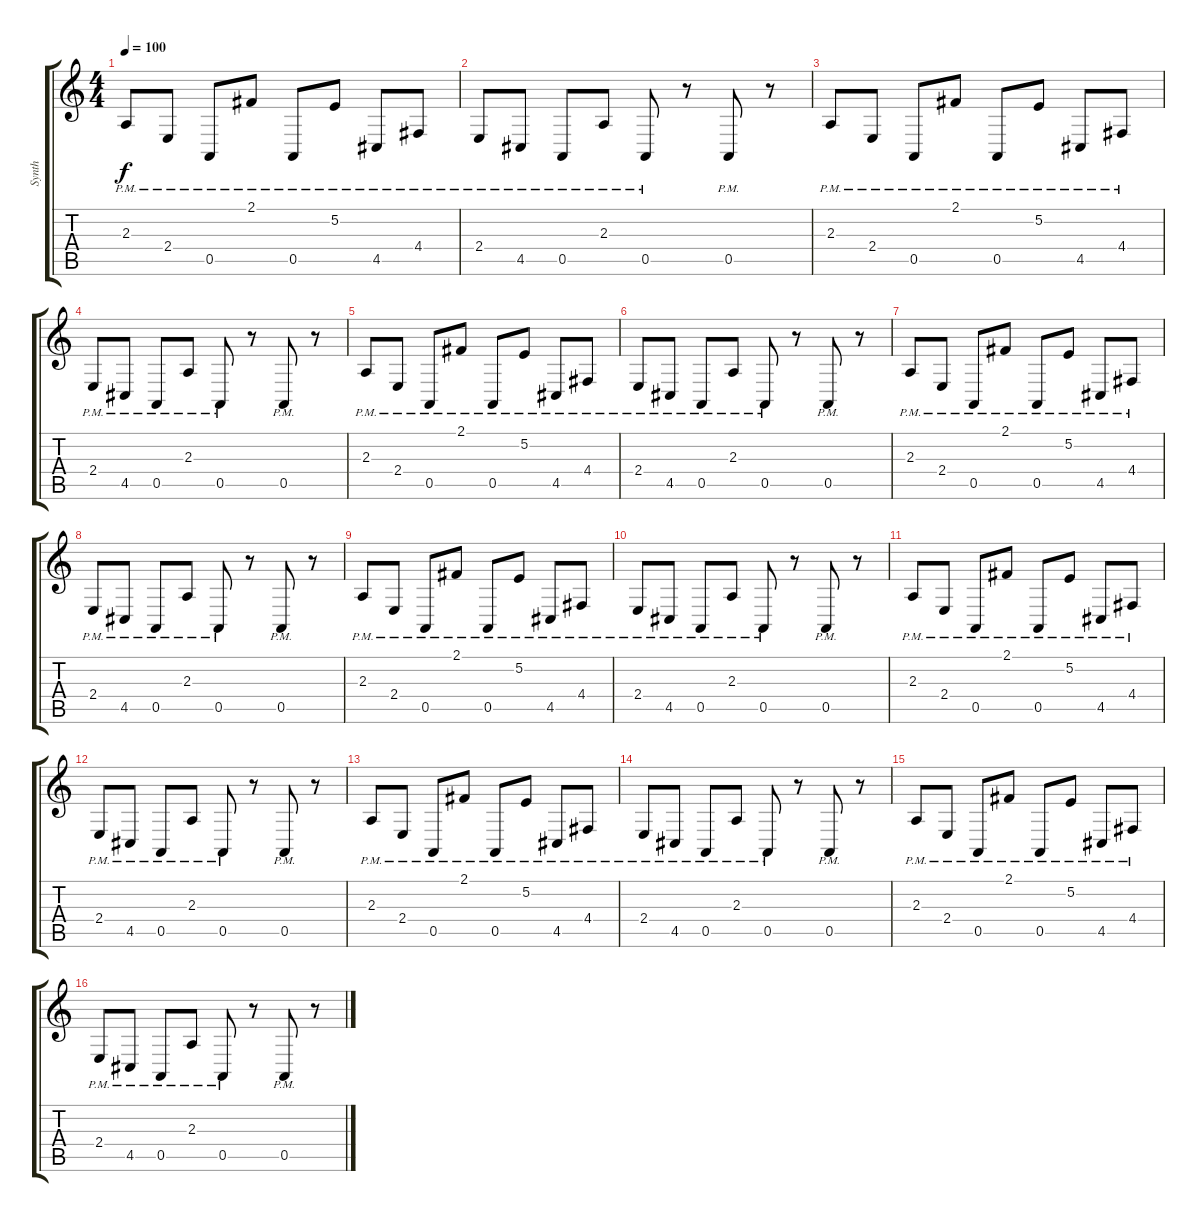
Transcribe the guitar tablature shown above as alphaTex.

\track ("Synth" "Synth") {instrument percussiveorgan}
\staff {score tabs}
\tuning (E4 B3 G3 D3 A2 E2) {hide}
\ts (4 4)
\tempo 100
\clef g2
\ks c
2.3{pm}.8{dy f} 2.4{pm}.8 0.5{pm}.8 2.1{pm}.8 0.5{pm}.8 5.2{pm}.8 4.5{pm}.8 4.4{pm}.8 |
2.4{pm}.8 4.5{pm}.8 0.5{pm}.8 2.3{pm}.8 0.5{pm}.8 r.8 0.5{pm}.8 r.8 |
2.3{pm}.8 2.4{pm}.8 0.5{pm}.8 2.1{pm}.8 0.5{pm}.8 5.2{pm}.8 4.5{pm}.8 4.4{pm}.8 |
2.4{pm}.8 4.5{pm}.8 0.5{pm}.8 2.3{pm}.8 0.5{pm}.8 r.8 0.5{pm}.8 r.8 |
2.3{pm}.8 2.4{pm}.8 0.5{pm}.8 2.1{pm}.8 0.5{pm}.8 5.2{pm}.8 4.5{pm}.8 4.4{pm}.8 |
2.4{pm}.8 4.5{pm}.8 0.5{pm}.8 2.3{pm}.8 0.5{pm}.8 r.8 0.5{pm}.8 r.8 |
2.3{pm}.8 2.4{pm}.8 0.5{pm}.8 2.1{pm}.8 0.5{pm}.8 5.2{pm}.8 4.5{pm}.8 4.4{pm}.8 |
2.4{pm}.8 4.5{pm}.8 0.5{pm}.8 2.3{pm}.8 0.5{pm}.8 r.8 0.5{pm}.8 r.8 |
2.3{pm}.8 2.4{pm}.8 0.5{pm}.8 2.1{pm}.8 0.5{pm}.8 5.2{pm}.8 4.5{pm}.8 4.4{pm}.8 |
2.4{pm}.8 4.5{pm}.8 0.5{pm}.8 2.3{pm}.8 0.5{pm}.8 r.8 0.5{pm}.8 r.8 |
2.3{pm}.8 2.4{pm}.8 0.5{pm}.8 2.1{pm}.8 0.5{pm}.8 5.2{pm}.8 4.5{pm}.8 4.4{pm}.8 |
2.4{pm}.8 4.5{pm}.8 0.5{pm}.8 2.3{pm}.8 0.5{pm}.8 r.8 0.5{pm}.8 r.8 |
2.3{pm}.8 2.4{pm}.8 0.5{pm}.8 2.1{pm}.8 0.5{pm}.8 5.2{pm}.8 4.5{pm}.8 4.4{pm}.8 |
2.4{pm}.8 4.5{pm}.8 0.5{pm}.8 2.3{pm}.8 0.5{pm}.8 r.8 0.5{pm}.8 r.8 |
2.3{pm}.8 2.4{pm}.8 0.5{pm}.8 2.1{pm}.8 0.5{pm}.8 5.2{pm}.8 4.5{pm}.8 4.4{pm}.8 |
2.4{pm}.8 4.5{pm}.8 0.5{pm}.8 2.3{pm}.8 0.5{pm}.8 r.8 0.5{pm}.8 r.8
